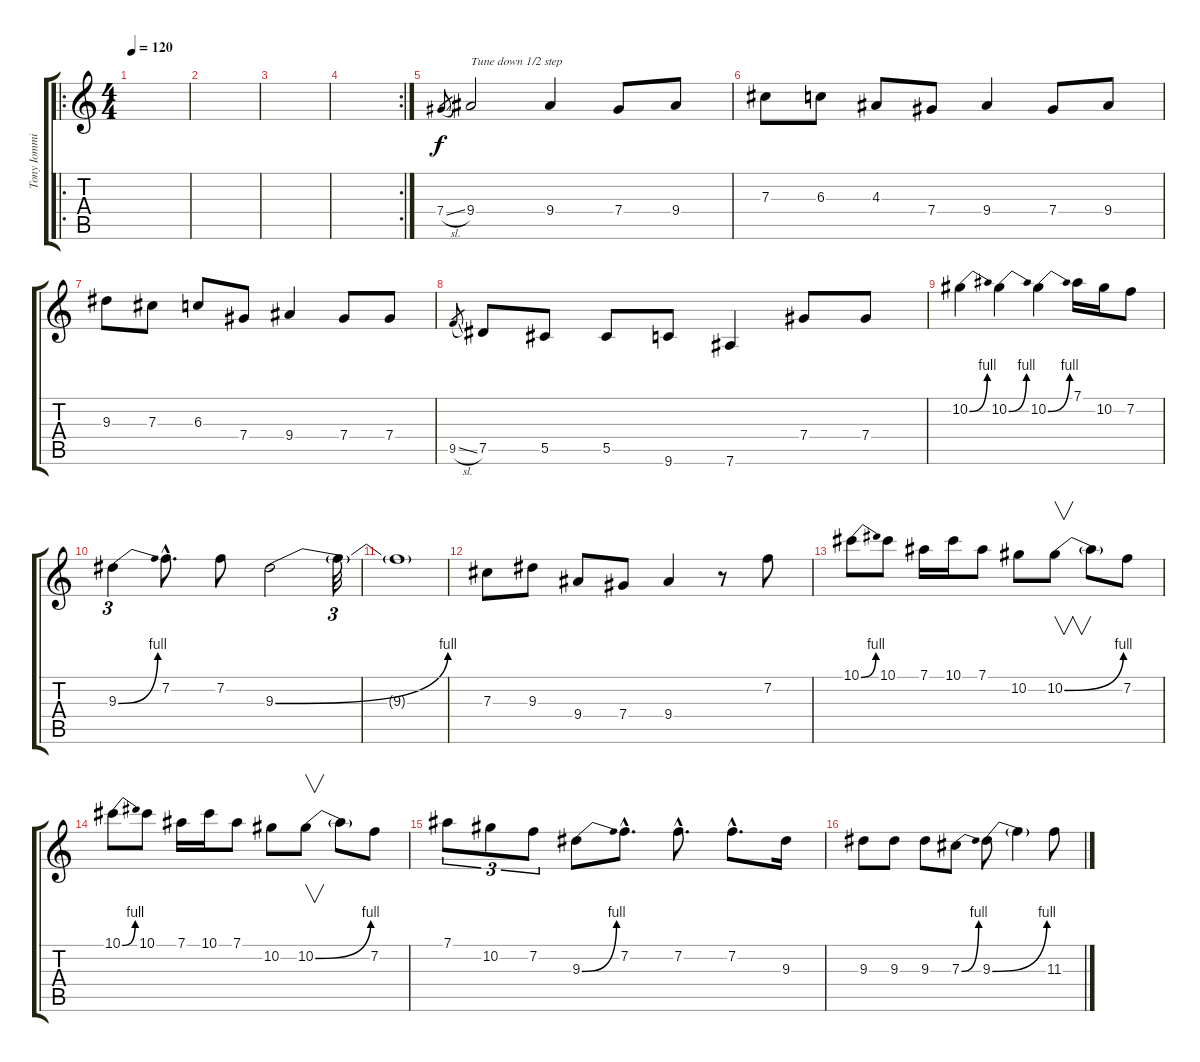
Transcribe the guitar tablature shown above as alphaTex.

\track ("Tony Iommi (SOLO)" "Tony Iommi") {instrument overdrivenguitar}
\staff {score tabs}
\tuning (Eb4 Bb3 Gb3 Db3 Ab2 Eb2) {hide}
\ro
\ts (4 4)
\tempo 120
\clef g2
\ks c
|
|
|
\rc 2
|
7.4{sl}.8{gr} 9.4.2{txt "Tune down 1/2 step"} 9.4.4 7.4.8 9.4.8 |
7.3.8 6.3.8 4.3.8 7.4.8 9.4.4 7.4.8 9.4.8 |
9.3.8 7.3.8 6.3.8 7.4.8 9.4.4 7.4.8 7.4.8 |
9.5{sl}.8{gr} 7.5.8 5.5.8 5.5.8 9.6.8 7.6.4 7.4.8 7.4.8 |
10.2{be (bend 0 0 60 4)}.4 10.2{be (bend 0 0 60 4)}.4 10.2{be (bend 0 0 60 4)}.4 7.1.16 10.2.16 7.2.8 |
9.3{be (bend 0 0 60 4)}.4{tu (3 2)} 7.2{hac}.8{d} 7.2.8 9.3{be (bend 0 0 60 4)}.2 9.3{t}.32{tu (3 2)} |
9.3{t}.1 |
7.3.8 9.3.8 9.4.8 7.4.8 9.4.4 r.8 7.2.8 |
10.1{be (bend 0 0 60 4)}.8 10.1.8 7.1.16 10.1.16 7.1.8 10.2.8 10.2{be (bend 0 0 60 4)}.8{v} 10.2{t}.8 7.2.8 |
10.1{be (bend 0 0 60 4)}.8 10.1.8 7.1.16 10.1.16 7.1.8 10.2.8 10.2{be (bend 0 0 60 4)}.8{v} 10.2{t}.8 7.2.8 |
7.1.8{tu (3 2)} 10.2.8{tu (3 2)} 7.2.8{tu (3 2)} 9.3{be (bend 0 0 60 4)}.8 7.2{hac}.8{d} 7.2{hac}.8{d} 7.2{hac}.8{d} 9.3.16 |
9.3.8 9.3.8 9.3.8 7.3{be (bend 0 0 60 4)}.8 9.3{be (bend 0 0 60 4)}.8 9.3{t}.4 11.3.8
